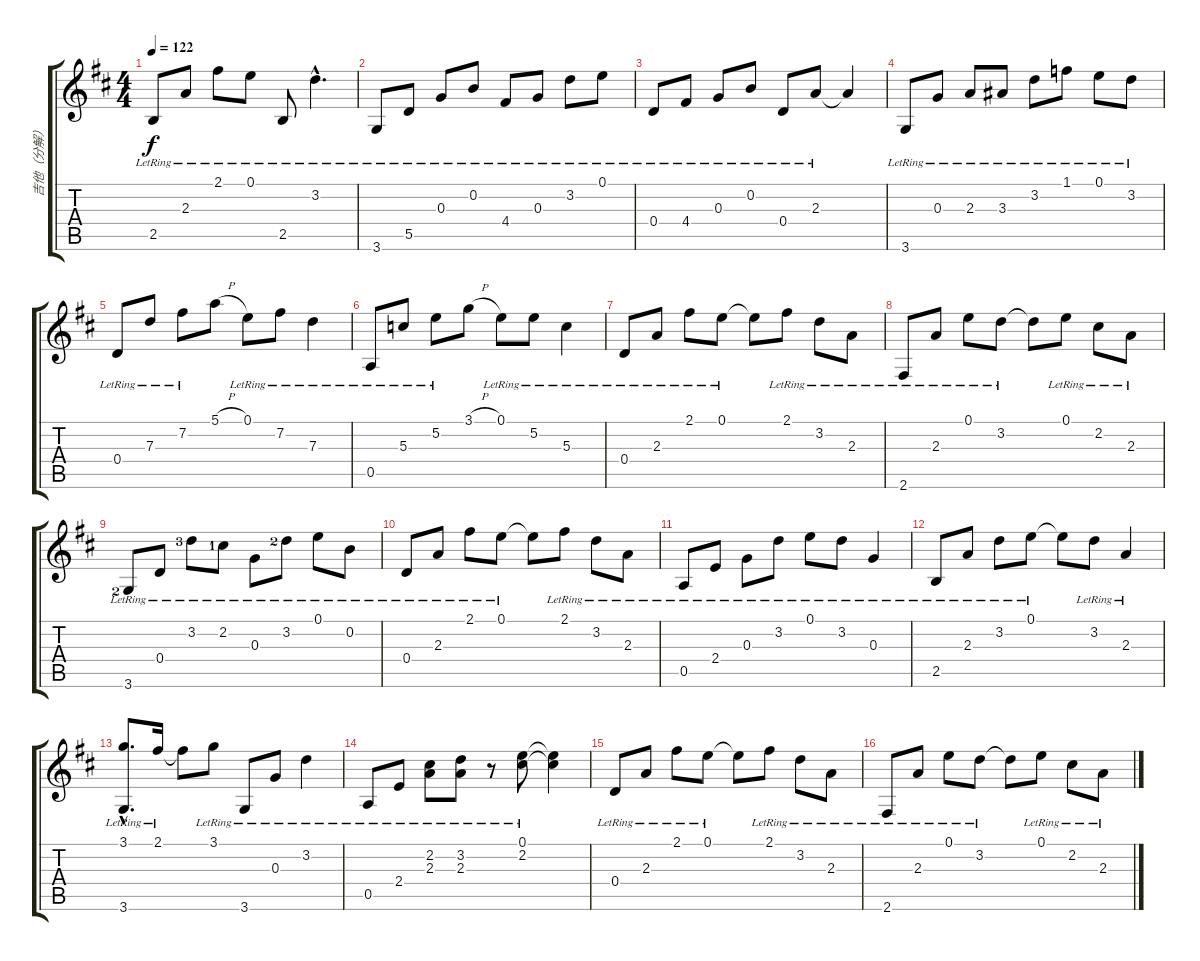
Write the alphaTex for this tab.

\track ("吉他（分解）" "吉他（分解）") {instrument acousticguitarsteel}
\staff {score tabs}
\tuning (E4 B3 G3 D3 A2 E2) {hide}
\ts (4 4)
\tempo 122
\clef g2
\ks d
2.5{lr}.8{dy f} 2.3{lr}.8 2.1{lr}.8 0.1{lr}.8 2.5{lr}.8 3.2{hac lr}.4{d} |
3.6{lr}.8 5.5{lr}.8 0.3{lr}.8 0.2{lr}.8 4.4{lr}.8 0.3{lr}.8 3.2{lr}.8 0.1{lr}.8 |
0.4{lr}.8 4.4{lr}.8 0.3{lr}.8 0.2{lr}.8 0.4{lr}.8 2.3{lr}.8 2.3{t}.4 |
3.6{lr}.8 0.3{lr}.8 2.3{lr}.8 3.3{lr}.8 3.2{lr}.8 1.1{lr}.8 0.1{lr}.8 3.2{lr}.8 |
0.4{lr}.8 7.3{lr}.8 7.2{lr}.8 5.1{h}.8 0.1{lr}.8 7.2{lr}.8 7.3{lr}.4 |
0.5{lr}.8 5.3{lr}.8 5.2{lr}.8 3.1{h}.8 0.1{lr}.8 5.2{lr}.8 5.3{lr}.4 |
0.4{lr}.8 2.3{lr}.8 2.1{lr}.8 0.1{lr}.8 0.1{t}.8 2.1{lr}.8 3.2{lr}.8 2.3{lr}.8 |
2.6{lr}.8 2.3{lr}.8 0.1{lr}.8 3.2{lr}.8 3.2{t}.8 0.1{lr}.8 2.2{lr}.8 2.3{lr}.8 |
3.6{lr lf 3}.8 0.4{lr}.8 3.2{lr lf 4}.8 2.2{lr lf 2}.8 0.3{lr}.8 3.2{lr lf 3}.8 0.1{lr}.8 0.2{lr}.8 |
0.4{lr}.8 2.3{lr}.8 2.1{lr}.8 0.1{lr}.8 0.1{t}.8 2.1{lr}.8 3.2{lr}.8 2.3{lr}.8 |
0.5{lr}.8 2.4{lr}.8 0.3{lr}.8 3.2{lr}.8 0.1{lr}.8 3.2{lr}.8 0.3{lr}.4 |
2.5{lr}.8 2.3{lr}.8 3.2{lr}.8 0.1{lr}.8 0.1{t}.8 3.2{lr}.8 2.3{lr}.4 |
(3.1{hac lr} 3.6{hac lr}).8{d} 2.1{lr}.16 2.1{t}.8 3.1{lr}.8 3.6{lr}.8 0.3{lr}.8 3.2{lr}.4 |
0.5{lr}.8 2.4{lr}.8 (2.2{lr} 2.3{lr}).8 (3.2{lr} 2.3{lr}).8 r.8 (0.1{lr} 2.2{lr}).8 (0.1{t} 2.2{t}).4 |
0.4{lr}.8 2.3{lr}.8 2.1{lr}.8 0.1{lr}.8 0.1{t}.8 2.1{lr}.8 3.2{lr}.8 2.3{lr}.8 |
2.6{lr}.8 2.3{lr}.8 0.1{lr}.8 3.2{lr}.8 3.2{t}.8 0.1{lr}.8 2.2{lr}.8 2.3{lr}.8
